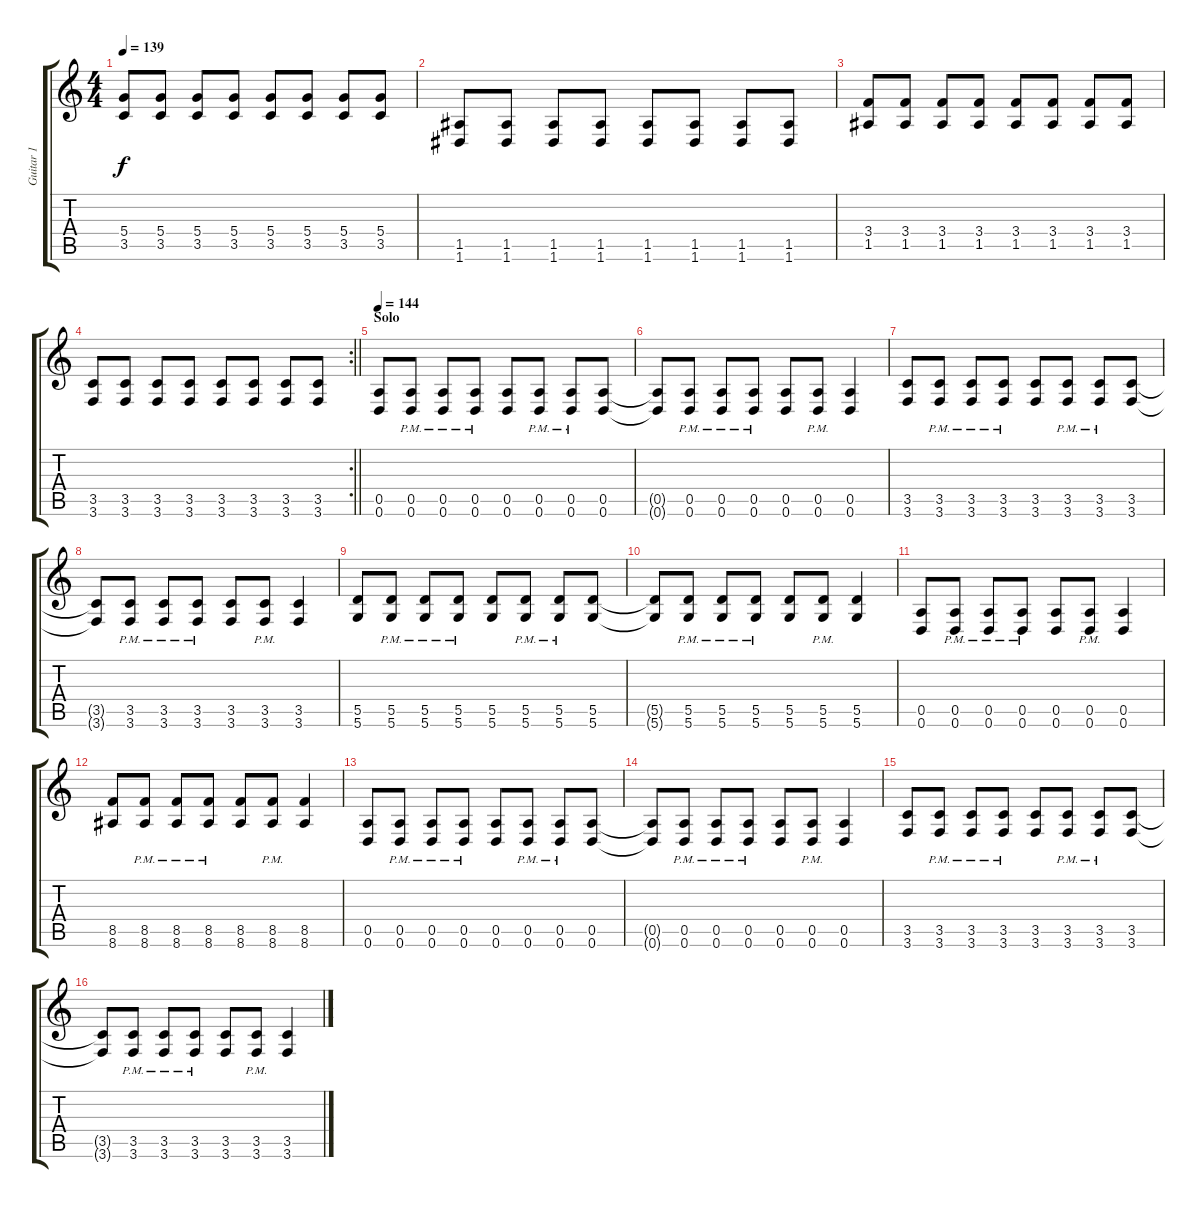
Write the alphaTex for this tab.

\track ("Guitar 1" "Guitar 1") {instrument distortionguitar}
\staff {score tabs}
\tuning (E4 B3 G3 D3 A2 D2) {hide}
\ts (4 4)
\tempo 139
\clef g2
\ks c
(5.4 3.5).8{dy f} (5.4 3.5).8 (5.4 3.5).8 (5.4 3.5).8 (5.4 3.5).8 (5.4 3.5).8 (5.4 3.5).8 (5.4 3.5).8 |
(1.5 1.6).8 (1.5 1.6).8 (1.5 1.6).8 (1.5 1.6).8 (1.5 1.6).8 (1.5 1.6).8 (1.5 1.6).8 (1.5 1.6).8 |
(3.4 1.5).8 (3.4 1.5).8 (3.4 1.5).8 (3.4 1.5).8 (3.4 1.5).8 (3.4 1.5).8 (3.4 1.5).8 (3.4 1.5).8 |
\rc 2
\barLineRight lightlight
(3.5 3.6).8 (3.5 3.6).8 (3.5 3.6).8 (3.5 3.6).8 (3.5 3.6).8 (3.5 3.6).8 (3.5 3.6).8 (3.5 3.6).8 |
\section ("" "Solo")
\tempo 144
(0.5 0.6).8{volume 12} (0.5{pm} 0.6{pm}).8 (0.5{pm} 0.6{pm}).8 (0.5{pm} 0.6{pm}).8 (0.5 0.6).8 (0.5{pm} 0.6{pm}).8 (0.5{pm} 0.6{pm}).8 (0.5 0.6).8 |
(0.5{t} 0.6{t}).8 (0.5{pm} 0.6{pm}).8 (0.5{pm} 0.6{pm}).8 (0.5{pm} 0.6{pm}).8 (0.5 0.6).8 (0.5{pm} 0.6{pm}).8 (0.5 0.6).4 |
(3.5 3.6).8 (3.5{pm} 3.6{pm}).8 (3.5{pm} 3.6{pm}).8 (3.5{pm} 3.6{pm}).8 (3.5 3.6).8 (3.5{pm} 3.6{pm}).8 (3.5{pm} 3.6{pm}).8 (3.5 3.6).8 |
(3.5{t} 3.6{t}).8 (3.5{pm} 3.6{pm}).8 (3.5{pm} 3.6{pm}).8 (3.5{pm} 3.6{pm}).8 (3.5 3.6).8 (3.5{pm} 3.6{pm}).8 (3.5 3.6).4 |
(5.5 5.6).8 (5.5{pm} 5.6{pm}).8 (5.5{pm} 5.6{pm}).8 (5.5{pm} 5.6{pm}).8 (5.5 5.6).8 (5.5{pm} 5.6{pm}).8 (5.5{pm} 5.6{pm}).8 (5.5 5.6).8 |
(5.5{t} 5.6{t}).8 (5.5{pm} 5.6{pm}).8 (5.5{pm} 5.6{pm}).8 (5.5{pm} 5.6{pm}).8 (5.5 5.6).8 (5.5{pm} 5.6{pm}).8 (5.5 5.6).4 |
(0.5 0.6).8 (0.5{pm} 0.6{pm}).8 (0.5{pm} 0.6{pm}).8 (0.5{pm} 0.6{pm}).8 (0.5 0.6).8 (0.5{pm} 0.6{pm}).8 (0.5 0.6).4 |
(8.5 8.6).8 (8.5{pm} 8.6{pm}).8 (8.5{pm} 8.6{pm}).8 (8.5{pm} 8.6{pm}).8 (8.5 8.6).8 (8.5{pm} 8.6{pm}).8 (8.5 8.6).4 |
(0.5 0.6).8 (0.5{pm} 0.6{pm}).8 (0.5{pm} 0.6{pm}).8 (0.5{pm} 0.6{pm}).8 (0.5 0.6).8 (0.5{pm} 0.6{pm}).8 (0.5{pm} 0.6{pm}).8 (0.5 0.6).8 |
(0.5{t} 0.6{t}).8 (0.5{pm} 0.6{pm}).8 (0.5{pm} 0.6{pm}).8 (0.5{pm} 0.6{pm}).8 (0.5 0.6).8 (0.5{pm} 0.6{pm}).8 (0.5 0.6).4 |
(3.5 3.6).8 (3.5{pm} 3.6{pm}).8 (3.5{pm} 3.6{pm}).8 (3.5{pm} 3.6{pm}).8 (3.5 3.6).8 (3.5{pm} 3.6{pm}).8 (3.5{pm} 3.6{pm}).8 (3.5 3.6).8 |
(3.5{t} 3.6{t}).8 (3.5{pm} 3.6{pm}).8 (3.5{pm} 3.6{pm}).8 (3.5{pm} 3.6{pm}).8 (3.5 3.6).8 (3.5{pm} 3.6{pm}).8 (3.5 3.6).4
